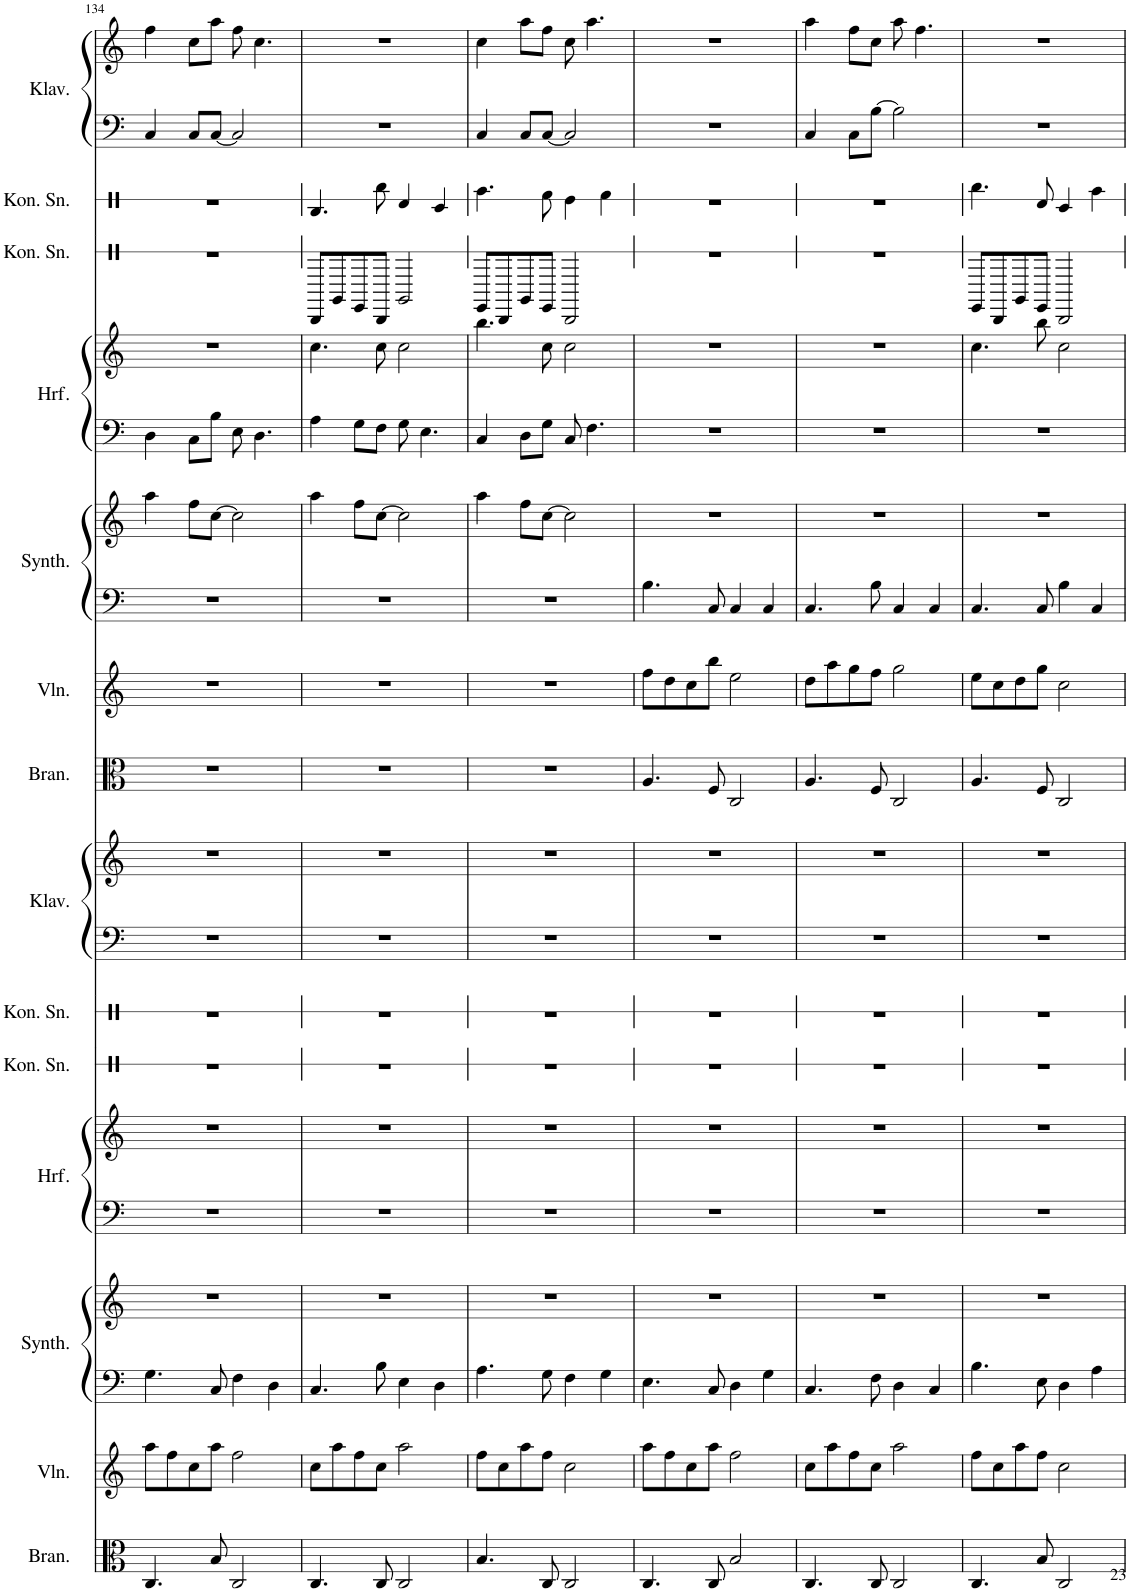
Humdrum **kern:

**kern	**kern	**kern	**kern	**kern	**kern	**kern	**kern	**kern	**kern	**kern	**kern	**kern	**kern	**kern	**kern	**kern	**kern	**kern	**kern
*part14	*part13	*part12	*part12	*part11	*part11	*part10	*part9	*part8	*part8	*part7	*part6	*part5	*part5	*part4	*part4	*part3	*part2	*part1	*part1
*staff20	*staff19	*staff18	*staff17	*staff16	*staff15	*staff14	*staff13	*staff12	*staff11	*staff10	*staff9	*staff8	*staff7	*staff6	*staff5	*staff4	*staff3	*staff2	*staff1
*I"Bratschen, StringInstrument	*I"Violinen, StringInstrument	*I"Pad Synthesizer, Warm Pad	*	*I"Harfe, Harp	*	*I"Konzert Snare Drum, Taiko	*I"Konzert Snare Drum, Taiko	*I"Klavier, Piano	*	*I"Bratschen, StringInstrument	*I"Violinen, StringInstrument	*I"Pad Synthesizer, Warm Pad	*	*I"Harfe, Harp	*	*I"Konzert Snare Drum, Taiko	*I"Konzert Snare Drum, Taiko	*I"Klavier, Piano	*
*I'Bran.	*I'Vln.	*I'Synth.	*	*I'Hrf.	*	*I'Kon. Sn.	*I'Kon. Sn.	*I'Klav.	*	*I'Bran.	*I'Vln.	*I'Synth.	*	*I'Hrf.	*	*I'Kon. Sn.	*I'Kon. Sn.	*I'Klav.	*
!!LO:PB:g=z
*clefC3	*clefG2	*clefF4	*clefG2	*clefF4	*clefG2	*clefX	*clefX	*clefF4	*clefG2	*clefC3	*clefG2	*clefF4	*clefG2	*clefF4	*clefG2	*clefX	*clefX	*clefF4	*clefG2
*k[]	*k[]	*k[]	*k[]	*k[]	*k[]	*k[]	*k[]	*k[]	*k[]	*k[]	*k[]	*k[]	*k[]	*k[]	*k[]	*k[]	*k[]	*k[]	*k[]
*M4/4	*M4/4	*M4/4	*M4/4	*M4/4	*M4/4	*M4/4	*M4/4	*M4/4	*M4/4	*M4/4	*M4/4	*M4/4	*M4/4	*M4/4	*M4/4	*M4/4	*M4/4	*M4/4	*M4/4
=134	=134	=134	=134	=134	=134	=134	=134	=134	=134	=134	=134	=134	=134	=134	=134	=134	=134	=134	=134
4.C/	8aa\L	4.G\	1r	1r	1r	1r	1r	1r	1r	1r	1r	1r	4aa\	4D\	1r	1r	1r	4C/	4ff\
.	8ff\	.	.	.	.	.	.	.	.	.	.	.	.	.	.	.	.	.	.
.	8cc\	.	.	.	.	.	.	.	.	.	.	.	8ff\L	8C\L	.	.	.	8C/L	8cc\L
8B/	8aa\J	8C/	.	.	.	.	.	.	.	.	.	.	[8cc\J	8B\J	.	.	.	[8C/J	8aa\J
2C/	2ff\	4F\	.	.	.	.	.	.	.	.	.	.	2cc\]	8E\	.	.	.	2C/]	8ff\
.	.	.	.	.	.	.	.	.	.	.	.	.	.	4.D\	.	.	.	.	4.cc\
.	.	4D\	.	.	.	.	.	.	.	.	.	.	.	.	.	.	.	.	.
=135	=135	=135	=135	=135	=135	=135	=135	=135	=135	=135	=135	=135	=135	=135	=135	=135	=135	=135	=135
4.C/	8cc\L	4.C/	1r	1r	1r	1r	1r	1r	1r	1r	1r	1r	4aa\	4A\	4.cc\	8C/L	4.cc/	1r	1r
.	8aa\	.	.	.	.	.	.	.	.	.	.	.	.	.	.	8A/	.	.	.
.	8ff\	.	.	.	.	.	.	.	.	.	.	.	8ff\L	8G\L	.	8F/	.	.	.
8C/	8cc\J	8B\	.	.	.	.	.	.	.	.	.	.	[8cc\J	8F\J	8cc\	8C/J	8bb\	.	.
2C/	2aa\	4E\	.	.	.	.	.	.	.	.	.	.	2cc\]	8G\	2cc\	2A/	4ee/	.	.
.	.	.	.	.	.	.	.	.	.	.	.	.	.	4.E\	.	.	.	.	.
.	.	4D\	.	.	.	.	.	.	.	.	.	.	.	.	.	.	4dd/	.	.
=136	=136	=136	=136	=136	=136	=136	=136	=136	=136	=136	=136	=136	=136	=136	=136	=136	=136	=136	=136
4.B/	8ff\L	4.A\	1r	1r	1r	1r	1r	1r	1r	1r	1r	1r	4aa\	4C/	4.bb\	8F/L	4.aa\	4C/	4cc\
.	8cc\	.	.	.	.	.	.	.	.	.	.	.	.	.	.	8C/	.	.	.
.	8aa\	.	.	.	.	.	.	.	.	.	.	.	8ff\L	8D\L	.	8A/	.	8C/L	8aa\L
8C/	8ff\J	8G\	.	.	.	.	.	.	.	.	.	.	[8cc\J	8G\J	8cc\	8F/J	8gg\	[8C/J	8ff\J
2C/	2cc\	4F\	.	.	.	.	.	.	.	.	.	.	2cc\]	8C/	2cc\	2C/	4ff\	2C/]	8cc\
.	.	.	.	.	.	.	.	.	.	.	.	.	.	4.F\	.	.	.	.	4.aa\
.	.	4G\	.	.	.	.	.	.	.	.	.	.	.	.	.	.	4gg\	.	.
=137	=137	=137	=137	=137	=137	=137	=137	=137	=137	=137	=137	=137	=137	=137	=137	=137	=137	=137	=137
4.C/	8aa\L	4.E\	1r	1r	1r	1r	1r	1r	1r	4.A/	8ff\L	4.B\	1r	1r	1r	1r	1r	1r	1r
.	8ff\	.	.	.	.	.	.	.	.	.	8dd\	.	.	.	.	.	.	.	.
.	8cc\	.	.	.	.	.	.	.	.	.	8cc\	.	.	.	.	.	.	.	.
8C/	8aa\J	8C/	.	.	.	.	.	.	.	8F/	8bb\J	8C/	.	.	.	.	.	.	.
2B/	2ff\	4D\	.	.	.	.	.	.	.	2C/	2ee\	4C/	.	.	.	.	.	.	.
.	.	4G\	.	.	.	.	.	.	.	.	.	4C/	.	.	.	.	.	.	.
=138	=138	=138	=138	=138	=138	=138	=138	=138	=138	=138	=138	=138	=138	=138	=138	=138	=138	=138	=138
4.C/	8cc\L	4.C/	1r	1r	1r	1r	1r	1r	1r	4.A/	8dd\L	4.C/	1r	1r	1r	1r	1r	4C/	4aa\
.	8aa\	.	.	.	.	.	.	.	.	.	8aa\	.	.	.	.	.	.	.	.
.	8ff\	.	.	.	.	.	.	.	.	.	8gg\	.	.	.	.	.	.	8C\L	8ff\L
8C/	8cc\J	8F\	.	.	.	.	.	.	.	8F/	8ff\J	8B\	.	.	.	.	.	[8B\J	8cc\J
2C/	2aa\	4D\	.	.	.	.	.	.	.	2C/	2gg\	4C/	.	.	.	.	.	2B\]	8aa\
.	.	.	.	.	.	.	.	.	.	.	.	.	.	.	.	.	.	.	4.ff\
.	.	4C/	.	.	.	.	.	.	.	.	.	4C/	.	.	.	.	.	.	.
=139	=139	=139	=139	=139	=139	=139	=139	=139	=139	=139	=139	=139	=139	=139	=139	=139	=139	=139	=139
4.C/	8ff\L	4.B\	1r	1r	1r	1r	1r	1r	1r	4.A/	8ee\L	4.C/	1r	1r	4.cc\	8F/L	4.bb\	1r	1r
.	8cc\	.	.	.	.	.	.	.	.	.	8cc\	.	.	.	.	8C/	.	.	.
.	8aa\	.	.	.	.	.	.	.	.	.	8dd\	.	.	.	.	8A/	.	.	.
8B/	8ff\J	8E\	.	.	.	.	.	.	.	8F/	8gg\J	8C/	.	.	8bb\	8F/J	8ee/	.	.
2C/	2cc\	4D\	.	.	.	.	.	.	.	2C/	2cc\	4B\	.	.	2cc\	2C/	4dd/	.	.
.	.	4A\	.	.	.	.	.	.	.	.	.	4C/	.	.	.	.	4aa\	.	.
=	=	=	=	=	=	=	=	=	=	=	=	=	=	=	=	=	=	=	=
*-	*-	*-	*-	*-	*-	*-	*-	*-	*-	*-	*-	*-	*-	*-	*-	*-	*-	*-	*-
